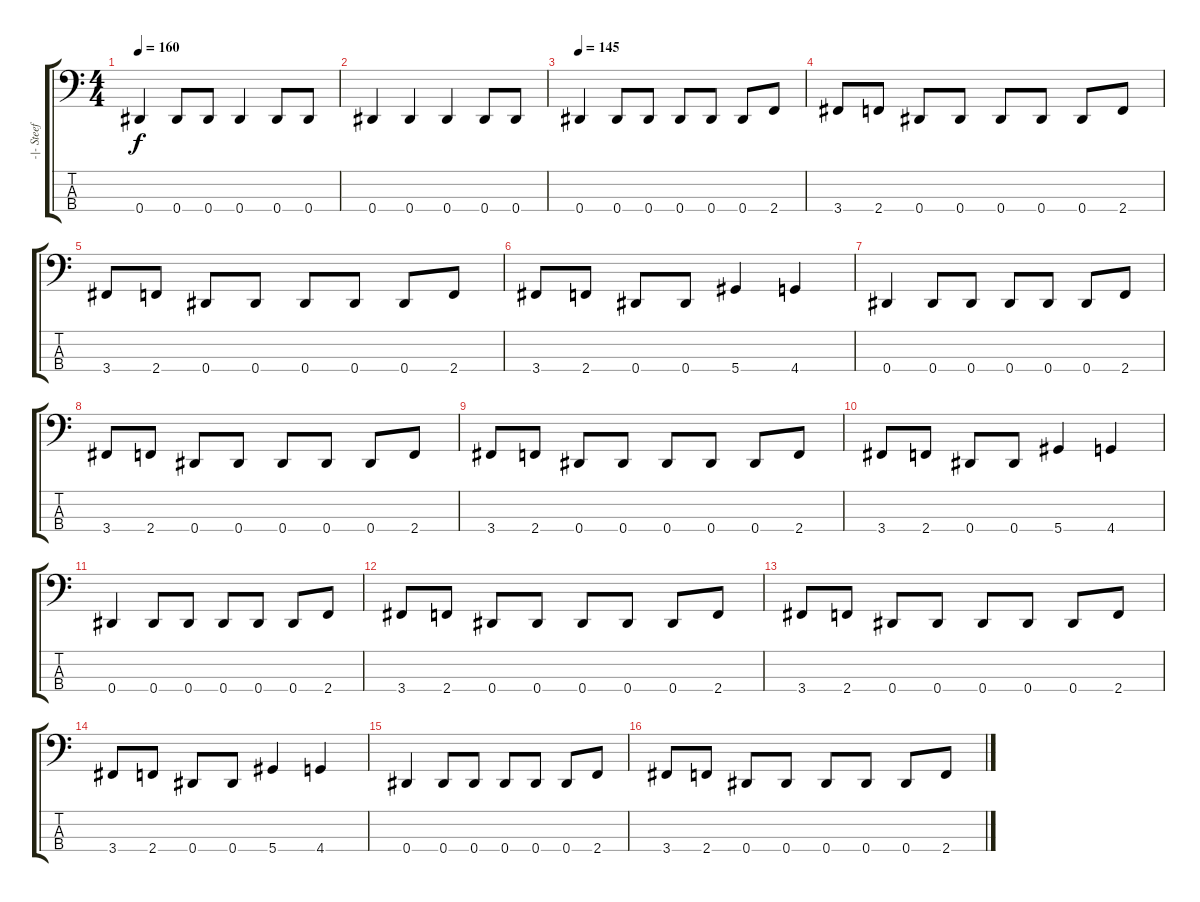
\track ("-|- Steef -|-" "-|- Steef ") {instrument electricbasspick}
\staff {score tabs}
\tuning (Gb2 Db2 Ab1 Eb1) {hide}
\ts (4 4)
\tempo 160
\clef f4
\ks c
0.4.4{dy f} 0.4.8 0.4.8 0.4.4 0.4.8 0.4.8 |
0.4.4 0.4.4 0.4.4 0.4.8 0.4.8 |
\tempo 145
0.4.4 0.4.8 0.4.8 0.4.8 0.4.8 0.4.8 2.4.8 |
3.4.8 2.4.8 0.4.8 0.4.8 0.4.8 0.4.8 0.4.8 2.4.8 |
3.4.8 2.4.8 0.4.8 0.4.8 0.4.8 0.4.8 0.4.8 2.4.8 |
3.4.8 2.4.8 0.4.8 0.4.8 5.4.4 4.4.4 |
0.4.4 0.4.8 0.4.8 0.4.8 0.4.8 0.4.8 2.4.8 |
3.4.8 2.4.8 0.4.8 0.4.8 0.4.8 0.4.8 0.4.8 2.4.8 |
3.4.8 2.4.8 0.4.8 0.4.8 0.4.8 0.4.8 0.4.8 2.4.8 |
3.4.8 2.4.8 0.4.8 0.4.8 5.4.4 4.4.4 |
0.4.4 0.4.8 0.4.8 0.4.8 0.4.8 0.4.8 2.4.8 |
3.4.8 2.4.8 0.4.8 0.4.8 0.4.8 0.4.8 0.4.8 2.4.8 |
3.4.8 2.4.8 0.4.8 0.4.8 0.4.8 0.4.8 0.4.8 2.4.8 |
3.4.8 2.4.8 0.4.8 0.4.8 5.4.4 4.4.4 |
0.4.4 0.4.8 0.4.8 0.4.8 0.4.8 0.4.8 2.4.8 |
3.4.8 2.4.8 0.4.8 0.4.8 0.4.8 0.4.8 0.4.8 2.4.8
